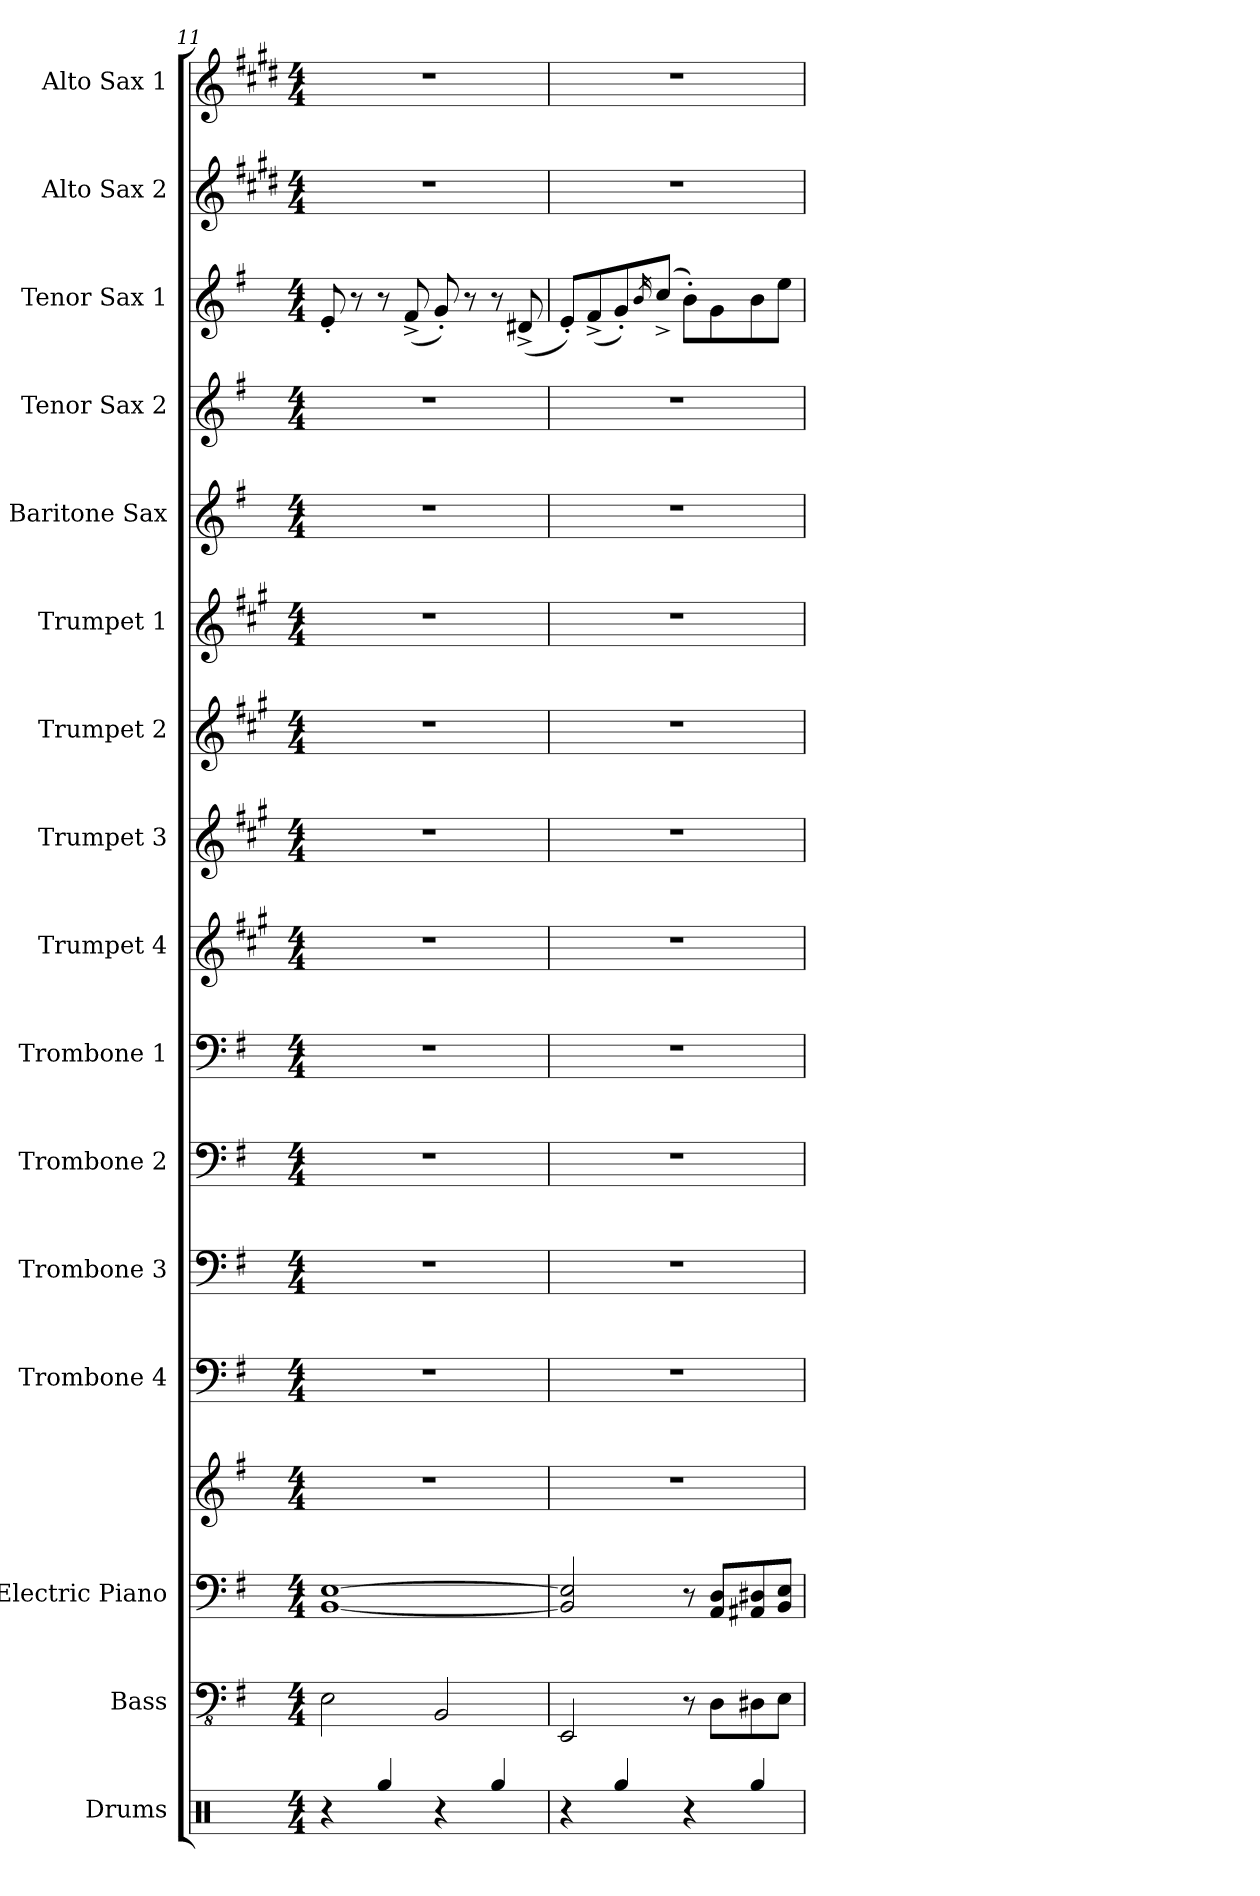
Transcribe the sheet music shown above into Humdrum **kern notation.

**kern	**kern	**kern	**kern	**kern	**kern	**kern	**kern	**kern	**kern	**kern	**kern	**kern	**kern	**kern	**kern	**kern
*part16	*part15	*part14	*part14	*part13	*part12	*part11	*part10	*part9	*part8	*part7	*part6	*part5	*part4	*part3	*part2	*part1
*staff17	*staff16	*staff15	*staff14	*staff13	*staff12	*staff11	*staff10	*staff9	*staff8	*staff7	*staff6	*staff5	*staff4	*staff3	*staff2	*staff1
*I"Drums	*I"Bass	*I"Electric Piano	*	*I"Trombone 4	*I"Trombone 3	*I"Trombone 2	*I"Trombone 1	*I"Trumpet 4	*I"Trumpet 3	*I"Trumpet 2	*I"Trumpet 1	*I"Baritone Sax	*I"Tenor Sax 2	*I"Tenor Sax 1	*I"Alto Sax 2	*I"Alto Sax 1
*I'Drums	*I'Bass	*I'E. Piano	*	*I'Tbn. 4	*I'Tbn. 3	*I'Tbn. 2	*I'Tbn. 1	*I'Tpt. 4	*I'Tpt. 3	*I'Tpt. 2	*I'Tpt. 1	*I'Bari	*I'Tenor 2	*I'Tenor 1	*I'Alto 2	*I'Alto 1
*clefX	*clefFv4	*clefF4	*clefG2	*clefF4	*clefF4	*clefF4	*clefF4	*clefG2	*clefG2	*clefG2	*clefG2	*clefG2	*clefG2	*clefG2	*clefG2	*clefG2
*	*	*	*	*	*	*	*	*ITrd1c2	*ITrd1c2	*ITrd1c2	*ITrd1c2	*ITrd12c21	*ITrd8c14	*ITrd8c14	*ITrd5c9	*ITrd5c9
*k[]	*k[f#]	*k[f#]	*k[f#]	*k[f#]	*k[f#]	*k[f#]	*k[f#]	*k[f#]	*k[f#]	*k[f#]	*k[f#]	*k[f#]	*k[f#]	*k[f#]	*k[f#]	*k[f#]
*M4/4	*M4/4	*M4/4	*M4/4	*M4/4	*M4/4	*M4/4	*M4/4	*M4/4	*M4/4	*M4/4	*M4/4	*M4/4	*M4/4	*M4/4	*M4/4	*M4/4
=11	=11	=11	=11	=11	=11	=11	=11	=11	=11	=11	=11	=11	=11	=11	=11	=11
4r	2EE\	[1BB [1E	1r	1r	1r	1r	1r	1r	1r	1r	1r	1r	1r	8E'/	1r	1r
.	.	.	.	.	.	.	.	.	.	.	.	.	.	8r	.	.
4Rgg/	.	.	.	.	.	.	.	.	.	.	.	.	.	8r	.	.
.	.	.	.	.	.	.	.	.	.	.	.	.	.	(8F#^/	.	.
4r	2BBB/	.	.	.	.	.	.	.	.	.	.	.	.	8G'/)	.	.
.	.	.	.	.	.	.	.	.	.	.	.	.	.	8r	.	.
4Rgg/	.	.	.	.	.	.	.	.	.	.	.	.	.	8r	.	.
.	.	.	.	.	.	.	.	.	.	.	.	.	.	(8D#X^/	.	.
=12	=12	=12	=12	=12	=12	=12	=12	=12	=12	=12	=12	=12	=12	=12	=12	=12
4r	2EEE/	2BB/] 2E/]	1r	1r	1r	1r	1r	1r	1r	1r	1r	1r	1r	8E'/L)	1r	1r
.	.	.	.	.	.	.	.	.	.	.	.	.	.	(8F#^/	.	.
4Rgg/	.	.	.	.	.	.	.	.	.	.	.	.	.	8G'/)	.	.
.	.	.	.	.	.	.	.	.	.	.	.	.	.	16qB/	.	.
.	.	.	.	.	.	.	.	.	.	.	.	.	.	(8c^/J	.	.
4r	8r	8r	.	.	.	.	.	.	.	.	.	.	.	8B'\L)	.	.
.	8DD\L	8AA/ 8D/L	.	.	.	.	.	.	.	.	.	.	.	8G\	.	.
4Rgg/	8DD#X\	8AA#X/ 8D#X/	.	.	.	.	.	.	.	.	.	.	.	8B\	.	.
.	8EE\J	8BB/ 8E/J	.	.	.	.	.	.	.	.	.	.	.	8e\J	.	.
=	=	=	=	=	=	=	=	=	=	=	=	=	=	=	=	=
*-	*-	*-	*-	*-	*-	*-	*-	*-	*-	*-	*-	*-	*-	*-	*-	*-
